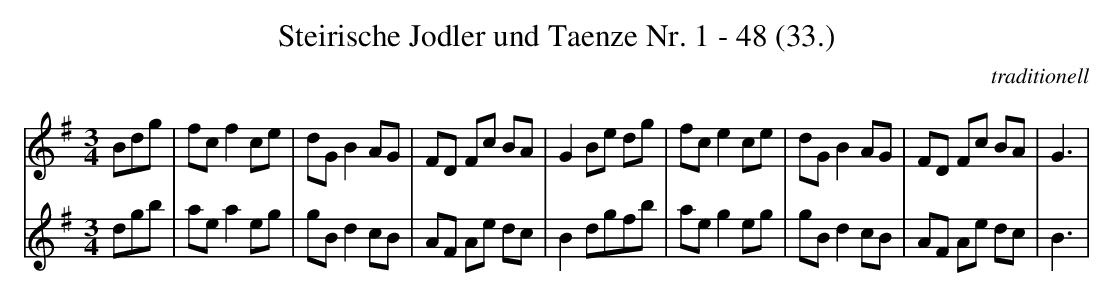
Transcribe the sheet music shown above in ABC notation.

X:1
T:Steirische Jodler und Taenze Nr. 1 - 48 (33.)
C:traditionell
M:3/4
L:1/8
K:G
V:1
Bdg |\
fc f2 ce | dG B2 AG | FD Fc BA | G2 Be dg |\
fc e2 ce | dG B2 AG | FD Fc BA | G3 |
V:2
dgb |\
ae a2 eg | gB d2 cB | AF Ae dc | B2 dgfb |\
ae g2 eg | gB d2 cB | AF Ae dc | B3 |
